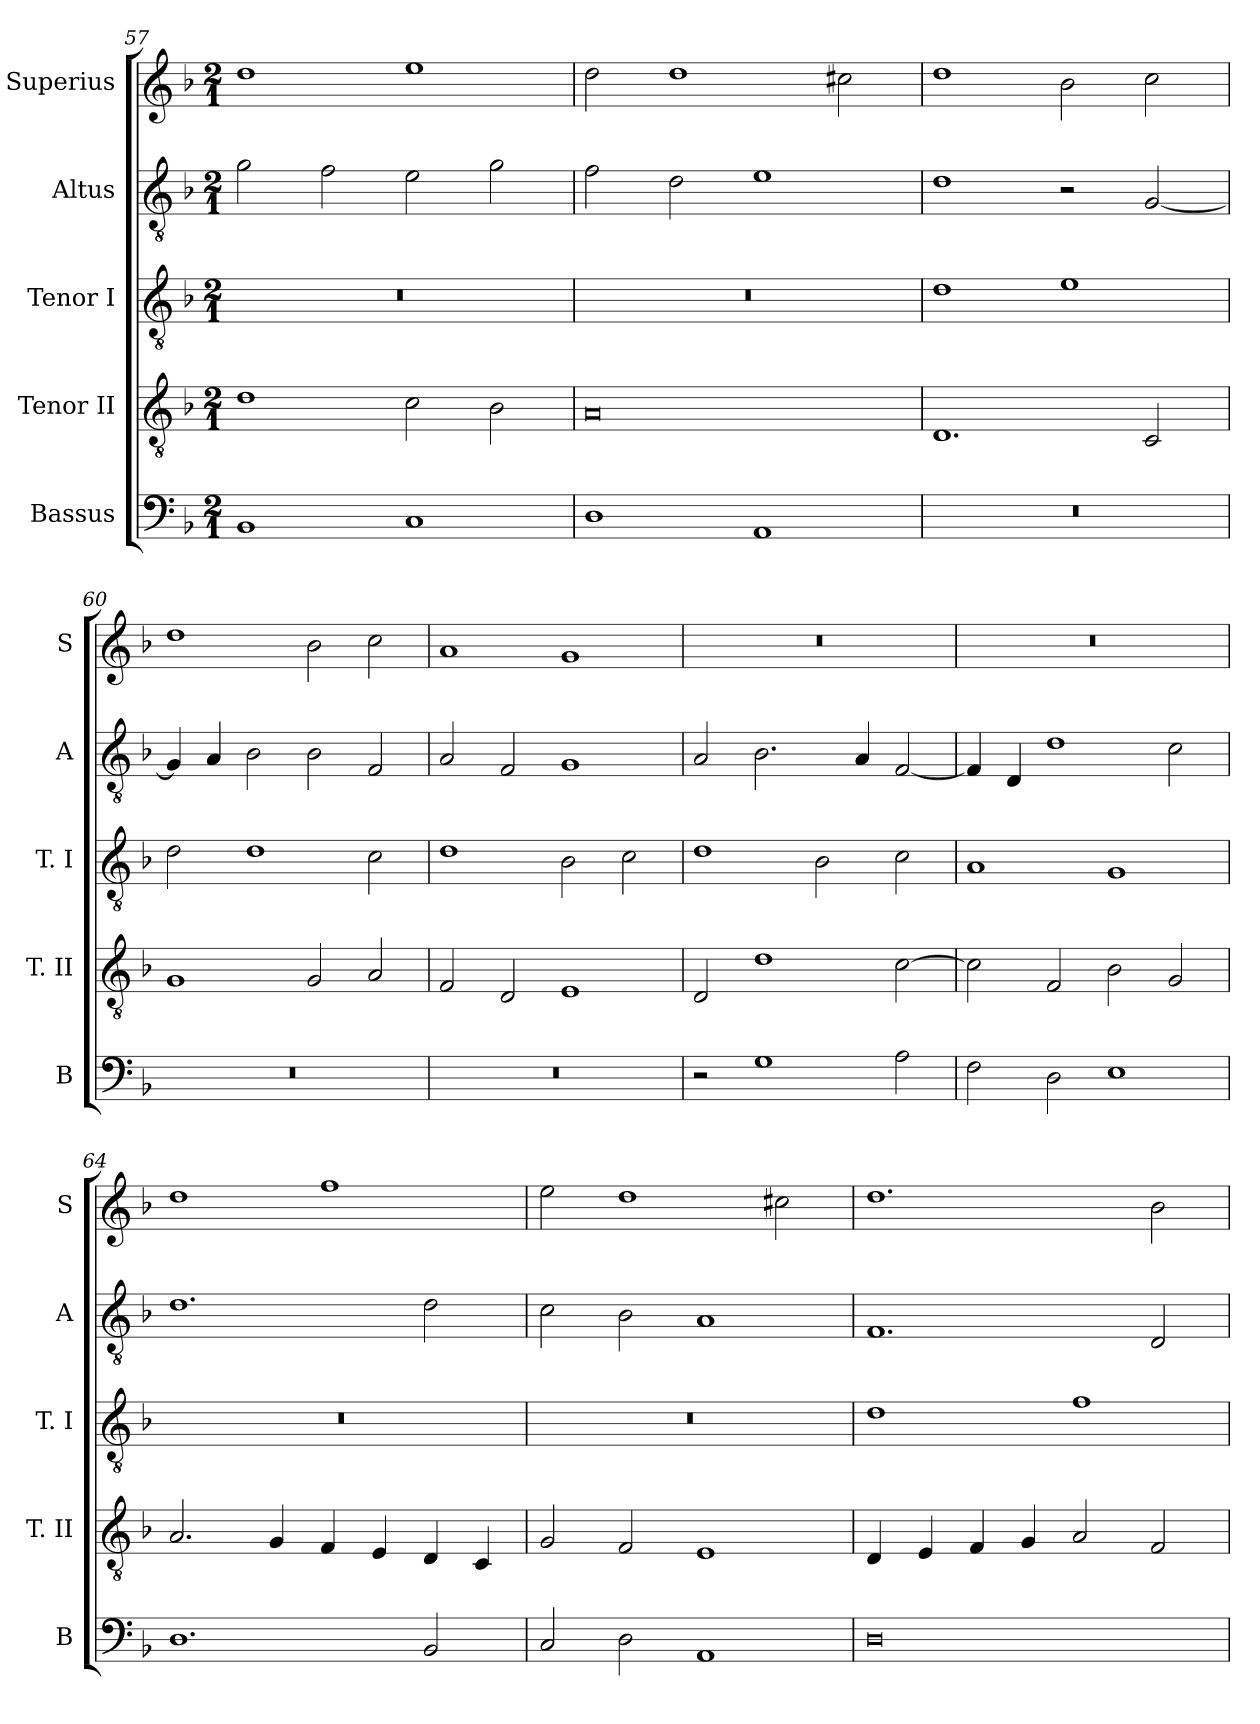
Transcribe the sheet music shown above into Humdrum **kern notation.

**kern	**kern	**kern	**kern	**kern
*part5	*part4	*part3	*part2	*part1
*staff5	*staff4	*staff3	*staff2	*staff1
*I"Bassus	*I"Tenor II	*I"Tenor I	*I"Altus	*I"Superius
*I'B	*I'T. II	*I'T. I	*I'A	*I'S
*clefF4	*clefGv2	*clefGv2	*clefGv2	*clefG2
*k[b-]	*k[b-]	*k[b-]	*k[b-]	*k[b-]
*M2/1	*M2/1	*M2/1	*M2/1	*M2/1
=57	=57	=57	=57	=57
1BB-	1d	0r	2g	1dd
.	.	.	2f	.
1C	2c	.	2e	1ee
.	2B-	.	2g	.
=58	=58	=58	=58	=58
1D	0A	0r	2f	2dd
.	.	.	2d	1dd
1AA	.	.	1e	.
.	.	.	.	2cc#X
=59	=59	=59	=59	=59
0r	1.D	1d	1d	1dd
.	.	1e	2r	2b-
.	2C	.	[2G	2cc
=60	=60	=60	=60	=60
0r	1G	2d	4G]	1dd
.	.	.	4A	.
.	.	1d	2B-	.
.	2G	.	2B-	2b-
.	2A	2c	2F	2cc
=61	=61	=61	=61	=61
0r	2F	1d	2A	1a
.	2D	.	2F	.
.	1E	2B-	1G	1g
.	.	2c	.	.
=62	=62	=62	=62	=62
2r	2D	1d	2A	0r
1G	1d	.	2.B-	.
.	.	2B-	.	.
.	.	.	4A	.
2A	[2c	2c	[2F	.
=63	=63	=63	=63	=63
2F	2c]	1A	4F]	0r
.	.	.	4D	.
2D	2F	.	1d	.
1E	2B-	1G	.	.
.	2G	.	2c	.
=64	=64	=64	=64	=64
1.D	2.A	0r	1.d	1dd
.	4G	.	.	.
.	4F	.	.	1ff
.	4E	.	.	.
2BB-	4D	.	2d	.
.	4C	.	.	.
=65	=65	=65	=65	=65
2C	2G	0r	2c	2ee
2D	2F	.	2B-	1dd
1AA	1E	.	1A	.
.	.	.	.	2cc#X
=66	=66	=66	=66	=66
0D	4D	1d	1.F	1.dd
.	4E	.	.	.
.	4F	.	.	.
.	4G	.	.	.
.	2A	1f	.	.
.	2F	.	2D	2b-
=	=	=	=	=
*-	*-	*-	*-	*-
